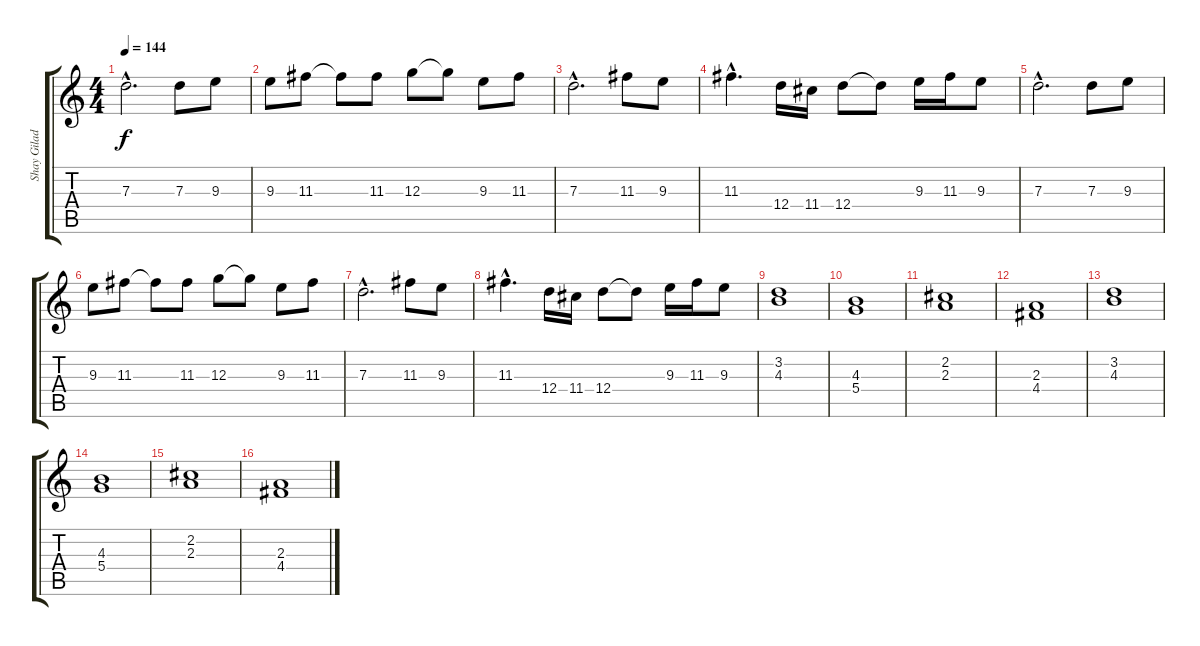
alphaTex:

\track ("Shay Giladi" "Shay Gilad") {instrument overdrivenguitar}
\staff {score tabs}
\tuning (E4 B3 G3 D3 A2 E2) {hide}
\ts (4 4)
\tempo 144
\clef g2
\ks c
7.3{hac}.2{d dy f} 7.3.8 9.3.8 |
9.3.8 11.3.8 11.3{t}.8 11.3.8 12.3.8 12.3{t}.8 9.3.8 11.3.8 |
7.3{hac}.2{d} 11.3.8 9.3.8 |
11.3{hac}.4{d} 12.4.16 11.4.16 12.4.8 12.4{t}.8 9.3.16 11.3.16 9.3.8 |
7.3{hac}.2{d} 7.3.8 9.3.8 |
9.3.8 11.3.8 11.3{t}.8 11.3.8 12.3.8 12.3{t}.8 9.3.8 11.3.8 |
7.3{hac}.2{d} 11.3.8 9.3.8 |
11.3{hac}.4{d} 12.4.16 11.4.16 12.4.8 12.4{t}.8 9.3.16 11.3.16 9.3.8 |
(3.2 4.3).1 |
(4.3 5.4).1 |
(2.2 2.3).1 |
(2.3 4.4).1 |
(3.2 4.3).1 |
(4.3 5.4).1 |
(2.2 2.3).1 |
(2.3 4.4).1
